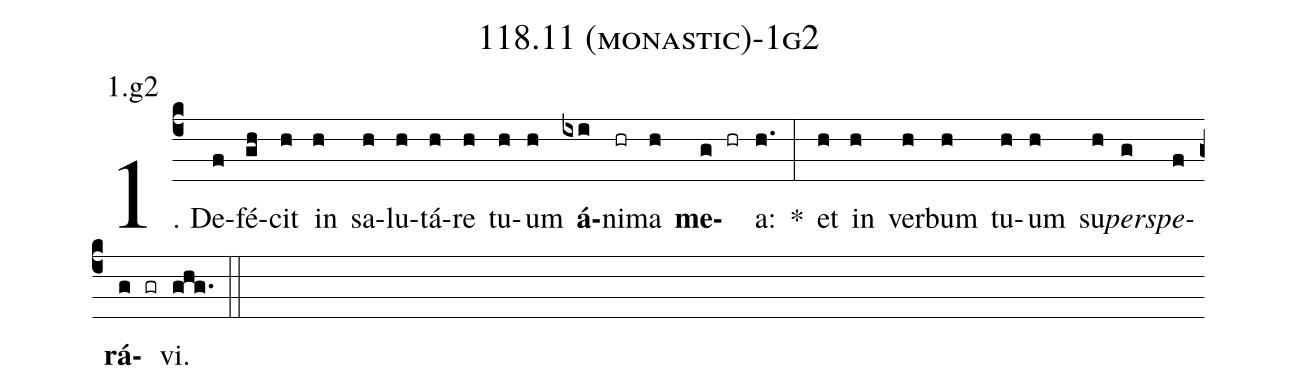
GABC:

name: 118.11 (monastic)-1g2;
annotation: 1.g2;
%%
(c4)1. De(f)fé(gh)cit(h) in(h) sa(h)lu(h)tá(h)re(h) tu(h)um(h) <b>á</b>(ixi)ni(hr)ma(h) <b>me</b>(g hr)a:(h.) *(:) et(h) in(h) ver(h)bum(h) tu(h)um(h) su(h)<i>per</i>(g)<i>spe</i>(f)<b>rá</b>(g gr)vi.(ghg.) (::)
